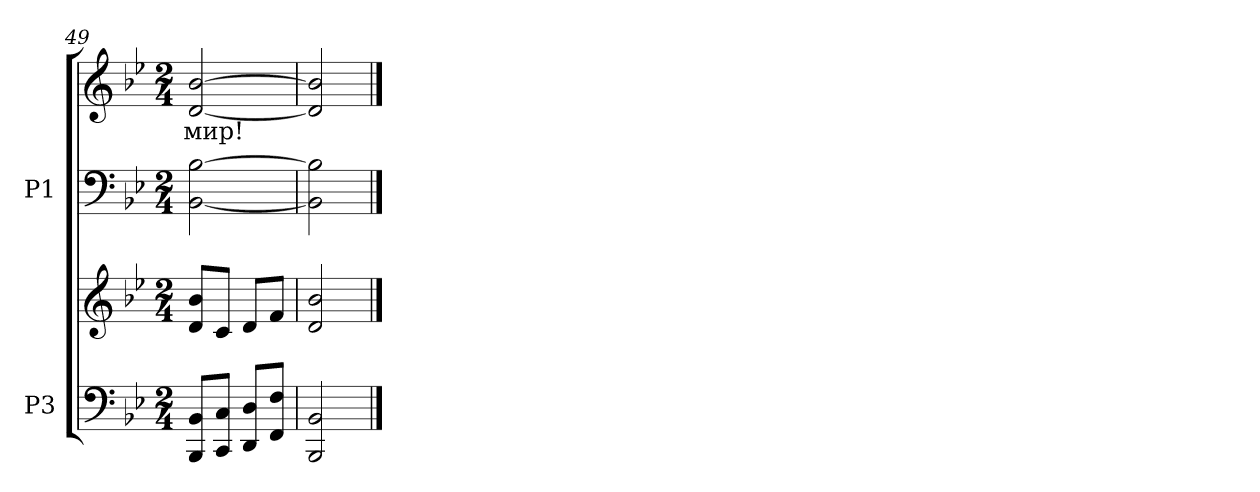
**kern	**kern	**kern	**kern	**text
*part2	*part2	*part1	*part1	*part1
*staff4	*staff3	*staff2	*staff1	*staff1
*I"P3	*	*I"P1	*	*
*clefF4	*clefG2	*clefF4	*clefG2	*
*k[b-e-]	*k[b-e-]	*k[b-e-]	*k[b-e-]	*
*B-:	*B-:	*B-:	*B-:	*
*M2/4	*M2/4	*M2/4	*M2/4	*
=49	=49	=49	=49	=49
!	!	!	!	!LO:LY:b:color=#000000
8BBB-i/ 8BB-iL	8di/ 8b-iL	[<2BB-i\ [>2B-i	[<2di/ [>2b-i	мир!
8CCi/ 8CiJ	8ci/J	.	.	.
8DDi/ 8DiL	8di/L	.	.	.
8FFi/ 8FiJ	8fi/J	.	.	.
=50	=50	=50	=50	=50
2BBB-i/ 2BB-i	2di/ 2b-i	2BB-i\] 2B-i]	2di/] 2b-i]	.
==	==	==	==	==
*-	*-	*-	*-	*-
